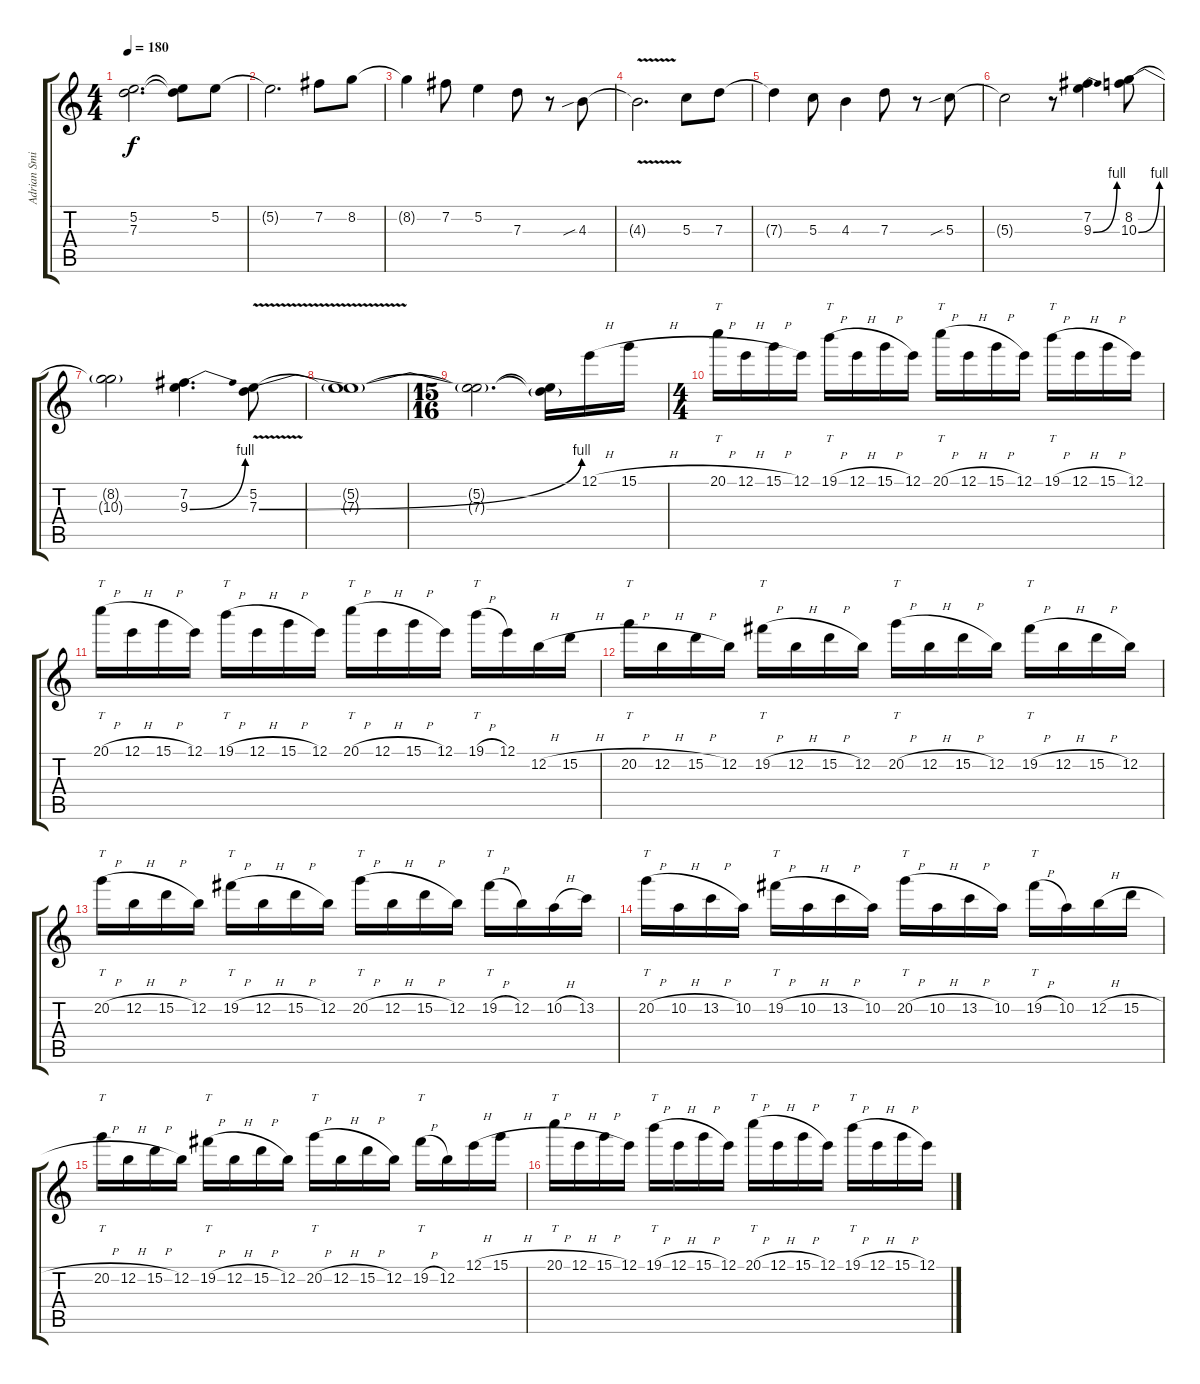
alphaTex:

\track ("Adrian Smith - Guitar" "Adrian Smi") {instrument overdrivenguitar}
\staff {score tabs}
\tuning (E4 B3 G3 D3 A2 E2) {hide}
\ts (4 4)
\tempo 180
\clef g2
\ks c
(5.2{t} 7.3{t}).2{d dy f} (5.2{t} 7.3{t}).8 5.2.8 |
5.2{t}.2{d} 7.2.8 8.2.8 |
8.2{t}.4 7.2.8 5.2.4 7.3.8 r.8 4.3{sib}.8 |
4.3{v t}.2{d} 5.3.8 7.3.8 |
7.3{t}.4 5.3.8 4.3.4 7.3.8 r.8 5.3{sib}.8 |
5.3{t}.2 r.8 (7.2 9.3{be (bend 0 0 60 4)}).4 (8.2 10.3{be (bend 0 0 60 4)}).8 |
(8.2{t} 10.3{t}).2 (7.2 9.3{be (bend 0 0 60 4)}).4{d} (5.2 7.3{be (bend 0 0 60 4) v}).8 |
(5.2{t} 7.3{t}).1 |
\ts (15 16)
(5.2{t} 7.3{t}).2{d} (5.2{t} 7.3{t}).16 12.1{h}.16 15.1{h}.16 |
\ts (4 4)
20.1{h}.16{tt} 12.1{h}.16 15.1{h}.16 12.1.16 19.1{h}.16{tt} 12.1{h}.16 15.1{h}.16 12.1.16 20.1{h}.16{tt} 12.1{h}.16 15.1{h}.16 12.1.16 19.1{h}.16{tt} 12.1{h}.16 15.1{h}.16 12.1.16 |
20.1{h}.16{tt} 12.1{h}.16 15.1{h}.16 12.1.16 19.1{h}.16{tt} 12.1{h}.16 15.1{h}.16 12.1.16 20.1{h}.16{tt} 12.1{h}.16 15.1{h}.16 12.1.16 19.1{h}.16{tt} 12.1.16 12.2{h}.16 15.2{h}.16 |
20.2{h}.16{tt} 12.2{h}.16 15.2{h}.16 12.2.16 19.2{h}.16{tt} 12.2{h}.16 15.2{h}.16 12.2.16 20.2{h}.16{tt} 12.2{h}.16 15.2{h}.16 12.2.16 19.2{h}.16{tt} 12.2{h}.16 15.2{h}.16 12.2.16 |
20.2{h}.16{tt} 12.2{h}.16 15.2{h}.16 12.2.16 19.2{h}.16{tt} 12.2{h}.16 15.2{h}.16 12.2.16 20.2{h}.16{tt} 12.2{h}.16 15.2{h}.16 12.2.16 19.2{h}.16{tt} 12.2.16 10.2{h}.16 13.2.16 |
20.2{h}.16{tt} 10.2{h}.16 13.2{h}.16 10.2.16 19.2{h}.16{tt} 10.2{h}.16 13.2{h}.16 10.2.16 20.2{h}.16{tt} 10.2{h}.16 13.2{h}.16 10.2.16 19.2{h}.16{tt} 10.2.16 12.2{h}.16 15.2{h}.16 |
20.2{h}.16{tt} 12.2{h}.16 15.2{h}.16 12.2.16 19.2{h}.16{tt} 12.2{h}.16 15.2{h}.16 12.2.16 20.2{h}.16{tt} 12.2{h}.16 15.2{h}.16 12.2.16 19.2{h}.16{tt} 12.2.16 12.1{h}.16 15.1{h}.16 |
20.1{h}.16{tt} 12.1{h}.16 15.1{h}.16 12.1.16 19.1{h}.16{tt} 12.1{h}.16 15.1{h}.16 12.1.16 20.1{h}.16{tt} 12.1{h}.16 15.1{h}.16 12.1.16 19.1{h}.16{tt} 12.1{h}.16 15.1{h}.16 12.1.16
